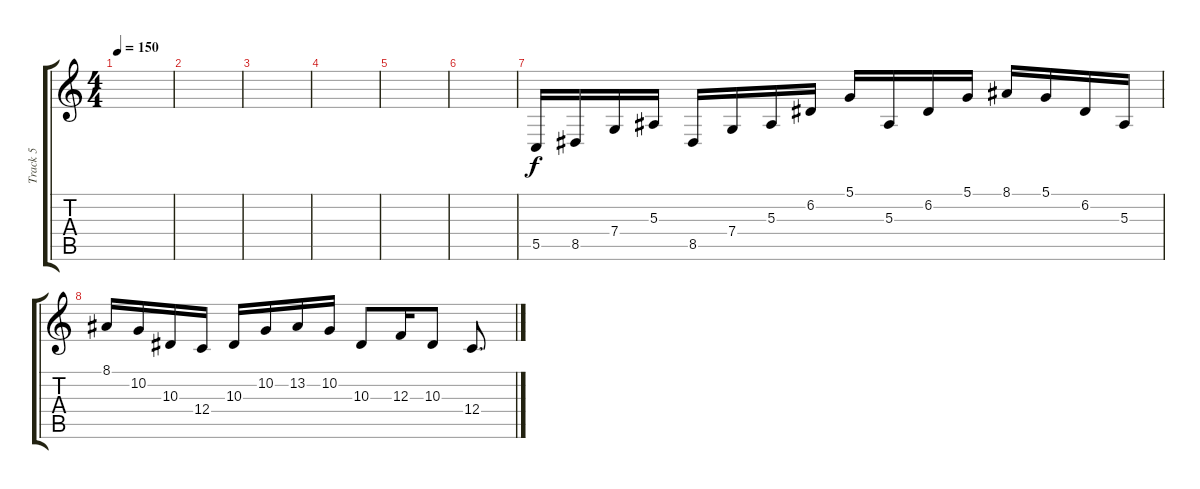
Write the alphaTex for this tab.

\track ("Track 5" "Track 5") {instrument lead6voice}
\staff {score tabs}
\tuning (D4 A3 F3 C3 G2 C2) {hide}
\ts (4 4)
\tempo 150
\clef g2
\ks c
|
|
|
|
|
|
5.5.16 8.5.16 7.4.16 5.3.16 8.5.16 7.4.16 5.3.16 6.2.16 5.1.16 5.3.16 6.2.16 5.1.16 8.1.16 5.1.16 6.2.16 5.3.16 |
8.1.16 10.2.16 10.3.16 12.4.16 10.3.16 10.2.16 13.2.16 10.2.16 10.3.8 12.3.16 10.3.8 12.4.8{d}
